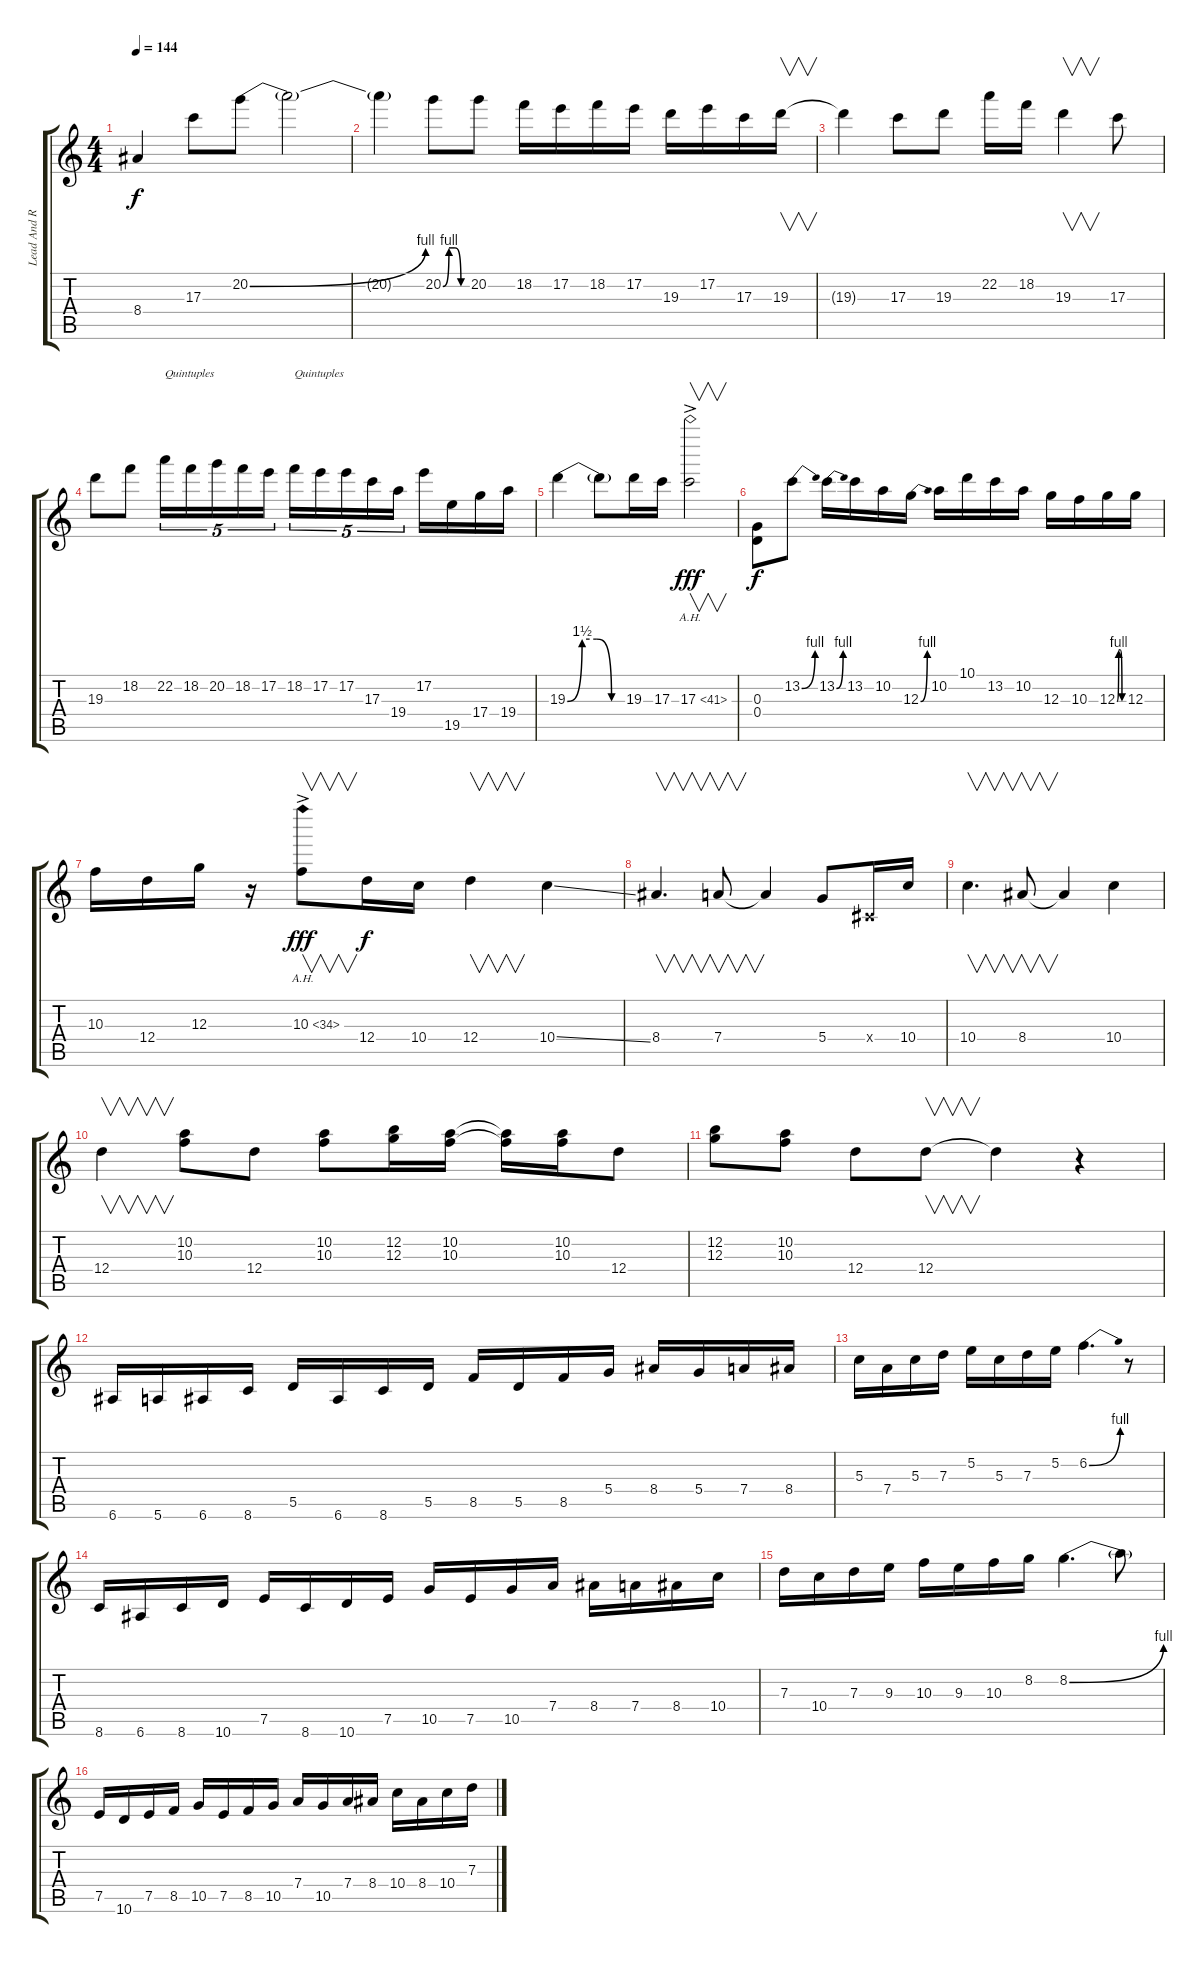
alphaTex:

\track ("Lead And Rhythm Guitar" "Lead And R") {instrument overdrivenguitar}
\staff {score tabs}
\tuning (E4 B3 G3 D3 A2 E2) {hide}
\ts (4 4)
\tempo 144
\clef g2
\ks c
8.4.4{dy f} 17.3.8 20.2{be (bend 0 0 60 4)}.8 20.2{t}.2 |
20.2{t}.4 20.2{be (custom 0 0 15 4 30 4 45 0 60 0)}.8 20.2.8 18.2.16 17.2.16 18.2.16 17.2.16 19.3.16 17.2.16 17.3.16 19.3.16{v} |
19.3{t}.4 17.3.8 19.3.8 22.2.16 18.2.16 19.3.4{v} 17.3.8 |
19.3.8 18.2.8 22.2.16{tu (5 4) txt "Quintuples"} 18.2.16{tu (5 4)} 20.2.16{tu (5 4)} 18.2.16{tu (5 4)} 17.2.16{tu (5 4)} 18.2.16{tu (5 4) txt "Quintuples"} 17.2.16{tu (5 4)} 17.2.16{tu (5 4)} 17.3.16{tu (5 4)} 19.4.16{tu (5 4)} 17.2.16 19.5.16 17.4.16 19.4.16 |
19.3{be (custom 0 0 15 6 30 6 45 0 60 0)}.4 19.3{t}.8 19.3.16 17.3.16 17.3{ah 24 ac}.2{v dy fff} |
(0.3 0.4).8{dy f} 13.2{be (bend 0 0 60 4)}.8 13.2{be (bend 0 0 60 4)}.16 13.2.16 10.2.16 12.3{be (bend 0 0 60 4)}.16 10.2.16 10.1.16 13.2.16 10.2.16 12.3.16 10.3.16 12.3{be (custom 0 0 15 4 30 4 45 0 60 0)}.16 12.3.16 |
10.3.16 12.4.16 12.3.16 r.16 10.3{ah 24 ac}.8{v dy fff} 12.4.16{dy f} 10.4.16 12.4.4{v} 10.4{ss}.4 |
8.4.4{v d} 7.4.8{v} 7.4{t}.4 5.4.8 -1.4{x}.16 10.4.16 |
10.4.4{v d} 8.4.8{v} 8.4{t}.4 10.4.4 |
12.4.4{v} (10.2 10.3).8 12.4.8 (10.2 10.3).8 (12.2 12.3).16 (10.2 10.3).16 (10.2{t} 10.3{t}).16 (10.2 10.3).16 12.4.8 |
(12.2 12.3).8 (10.2 10.3).8 12.4.8 12.4.8{v} 12.4{t}.4 r.4 |
6.6.16 5.6.16 6.6.16 8.6.16 5.5.16 6.6.16 8.6.16 5.5.16 8.5.16 5.5.16 8.5.16 5.4.16 8.4.16 5.4.16 7.4.16 8.4.16 |
5.3.16 7.4.16 5.3.16 7.3.16 5.2.16 5.3.16 7.3.16 5.2.16 6.2{be (bend 0 0 60 4)}.4{d} r.8 |
8.6.16 6.6.16 8.6.16 10.6.16 7.5.16 8.6.16 10.6.16 7.5.16 10.5.16 7.5.16 10.5.16 7.4.16 8.4.16 7.4.16 8.4.16 10.4.16 |
7.3.16 10.4.16 7.3.16 9.3.16 10.3.16 9.3.16 10.3.16 8.2.16 8.2{be (bend 0 0 60 4)}.4{d} 8.2{t}.8 |
7.5.16 10.6.16 7.5.16 8.5.16 10.5.16 7.5.16 8.5.16 10.5.16 7.4.16 10.5.16 7.4.16 8.4.16 10.4.16 8.4.16 10.4.16 7.3.16
